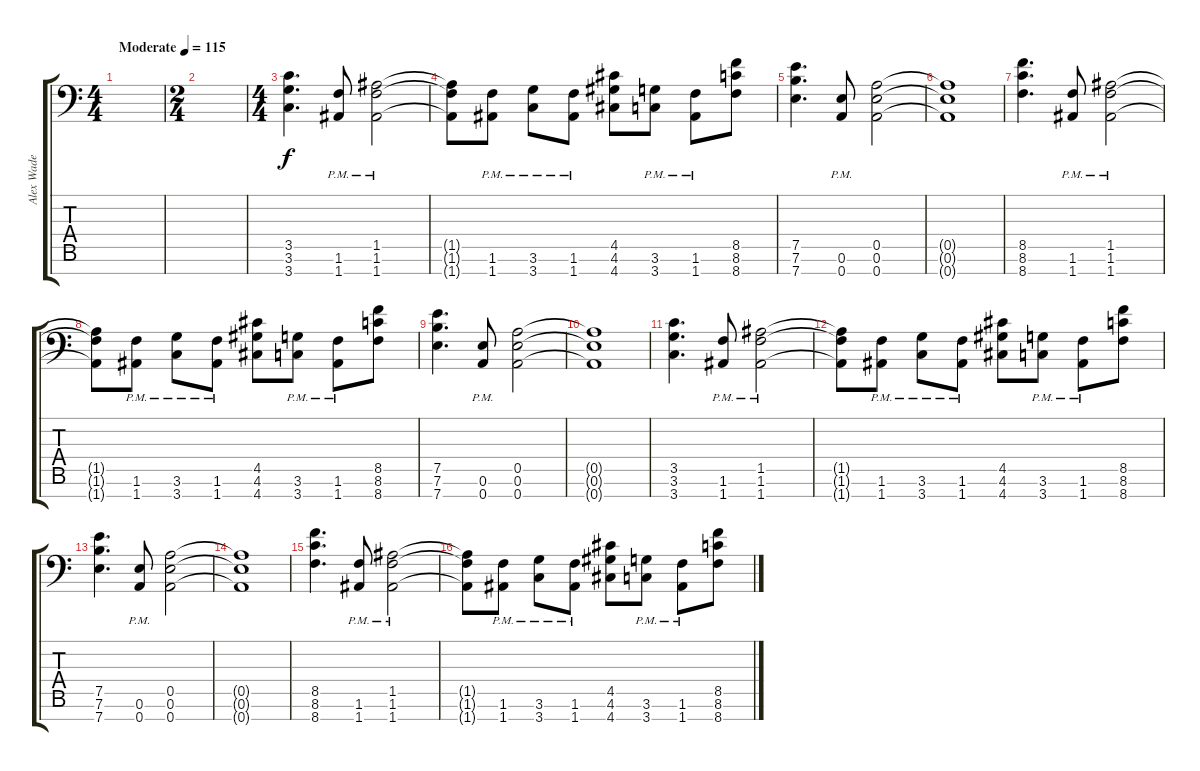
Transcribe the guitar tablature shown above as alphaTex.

\track ("Alex Wade" "Alex Wade") {instrument distortionguitar}
\staff {score tabs}
\tuning (E4 B3 G3 D3 A2 E2 A1) {hide}
\ts (4 4)
\tempo (115 "Moderate")
\clef f4
\ks c
|
\ts (2 4)
|
\ts (4 4)
(3.5 3.6 3.7).4{d} (1.6{pm} 1.7{pm}).8 (1.5{pm} 1.6 1.7).2 |
(1.5{t} 1.6{t} 1.7{t}).8 (1.6{pm} 1.7{pm}).8 (3.6{pm} 3.7{pm}).8 (1.6{pm} 1.7{pm}).8 (4.5 4.6 4.7).8 (3.6{pm} 3.7{pm}).8 (1.6{pm} 1.7{pm}).8 (8.5 8.6 8.7).8 |
(7.5 7.6 7.7).4{d} (0.6{pm} 0.7{pm}).8 (0.5 0.6 0.7).2 |
(0.5{t} 0.6{t} 0.7{t}).1 |
(8.5 8.6 8.7).4{d} (1.6{pm} 1.7{pm}).8 (1.5{pm} 1.6 1.7).2 |
(1.5{t} 1.6{t} 1.7{t}).8 (1.6{pm} 1.7{pm}).8 (3.6{pm} 3.7{pm}).8 (1.6{pm} 1.7{pm}).8 (4.5 4.6 4.7).8 (3.6{pm} 3.7{pm}).8 (1.6{pm} 1.7{pm}).8 (8.5 8.6 8.7).8 |
(7.5 7.6 7.7).4{d} (0.6{pm} 0.7{pm}).8 (0.5 0.6 0.7).2 |
(0.5{t} 0.6{t} 0.7{t}).1 |
(3.5 3.6 3.7).4{d} (1.6{pm} 1.7{pm}).8 (1.5{pm} 1.6 1.7).2 |
(1.5{t} 1.6{t} 1.7{t}).8 (1.6{pm} 1.7{pm}).8 (3.6{pm} 3.7{pm}).8 (1.6{pm} 1.7{pm}).8 (4.5 4.6 4.7).8 (3.6{pm} 3.7{pm}).8 (1.6{pm} 1.7{pm}).8 (8.5 8.6 8.7).8 |
(7.5 7.6 7.7).4{d} (0.6{pm} 0.7{pm}).8 (0.5 0.6 0.7).2 |
(0.5{t} 0.6{t} 0.7{t}).1 |
(8.5 8.6 8.7).4{d} (1.6{pm} 1.7{pm}).8 (1.5{pm} 1.6 1.7).2 |
(1.5{t} 1.6{t} 1.7{t}).8 (1.6{pm} 1.7{pm}).8 (3.6{pm} 3.7{pm}).8 (1.6{pm} 1.7{pm}).8 (4.5 4.6 4.7).8 (3.6{pm} 3.7{pm}).8 (1.6{pm} 1.7{pm}).8 (8.5 8.6 8.7).8
